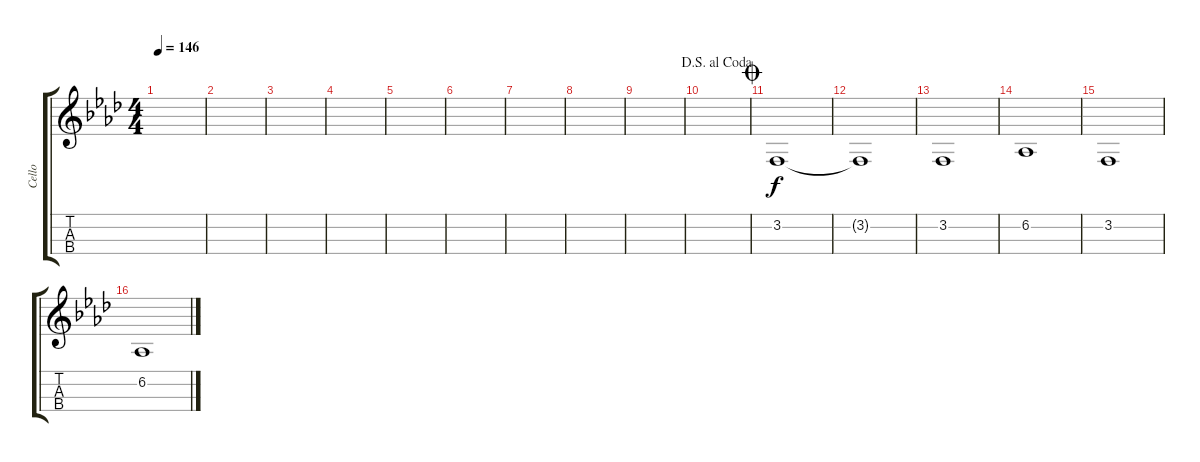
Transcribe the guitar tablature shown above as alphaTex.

\track ("Cello" "Cello") {instrument cello}
\staff {score tabs}
\tuning (A3 D3 G2 C2) {hide}
\ts (4 4)
\tempo 146
\clef g2
\ks fminor
|
|
|
|
|
|
|
|
|
\jump dalsegnoalcoda
|
\jump coda
3.2.1{dy f} |
3.2{t}.1 |
3.2.1 |
6.2.1 |
3.2.1 |
6.2.1
